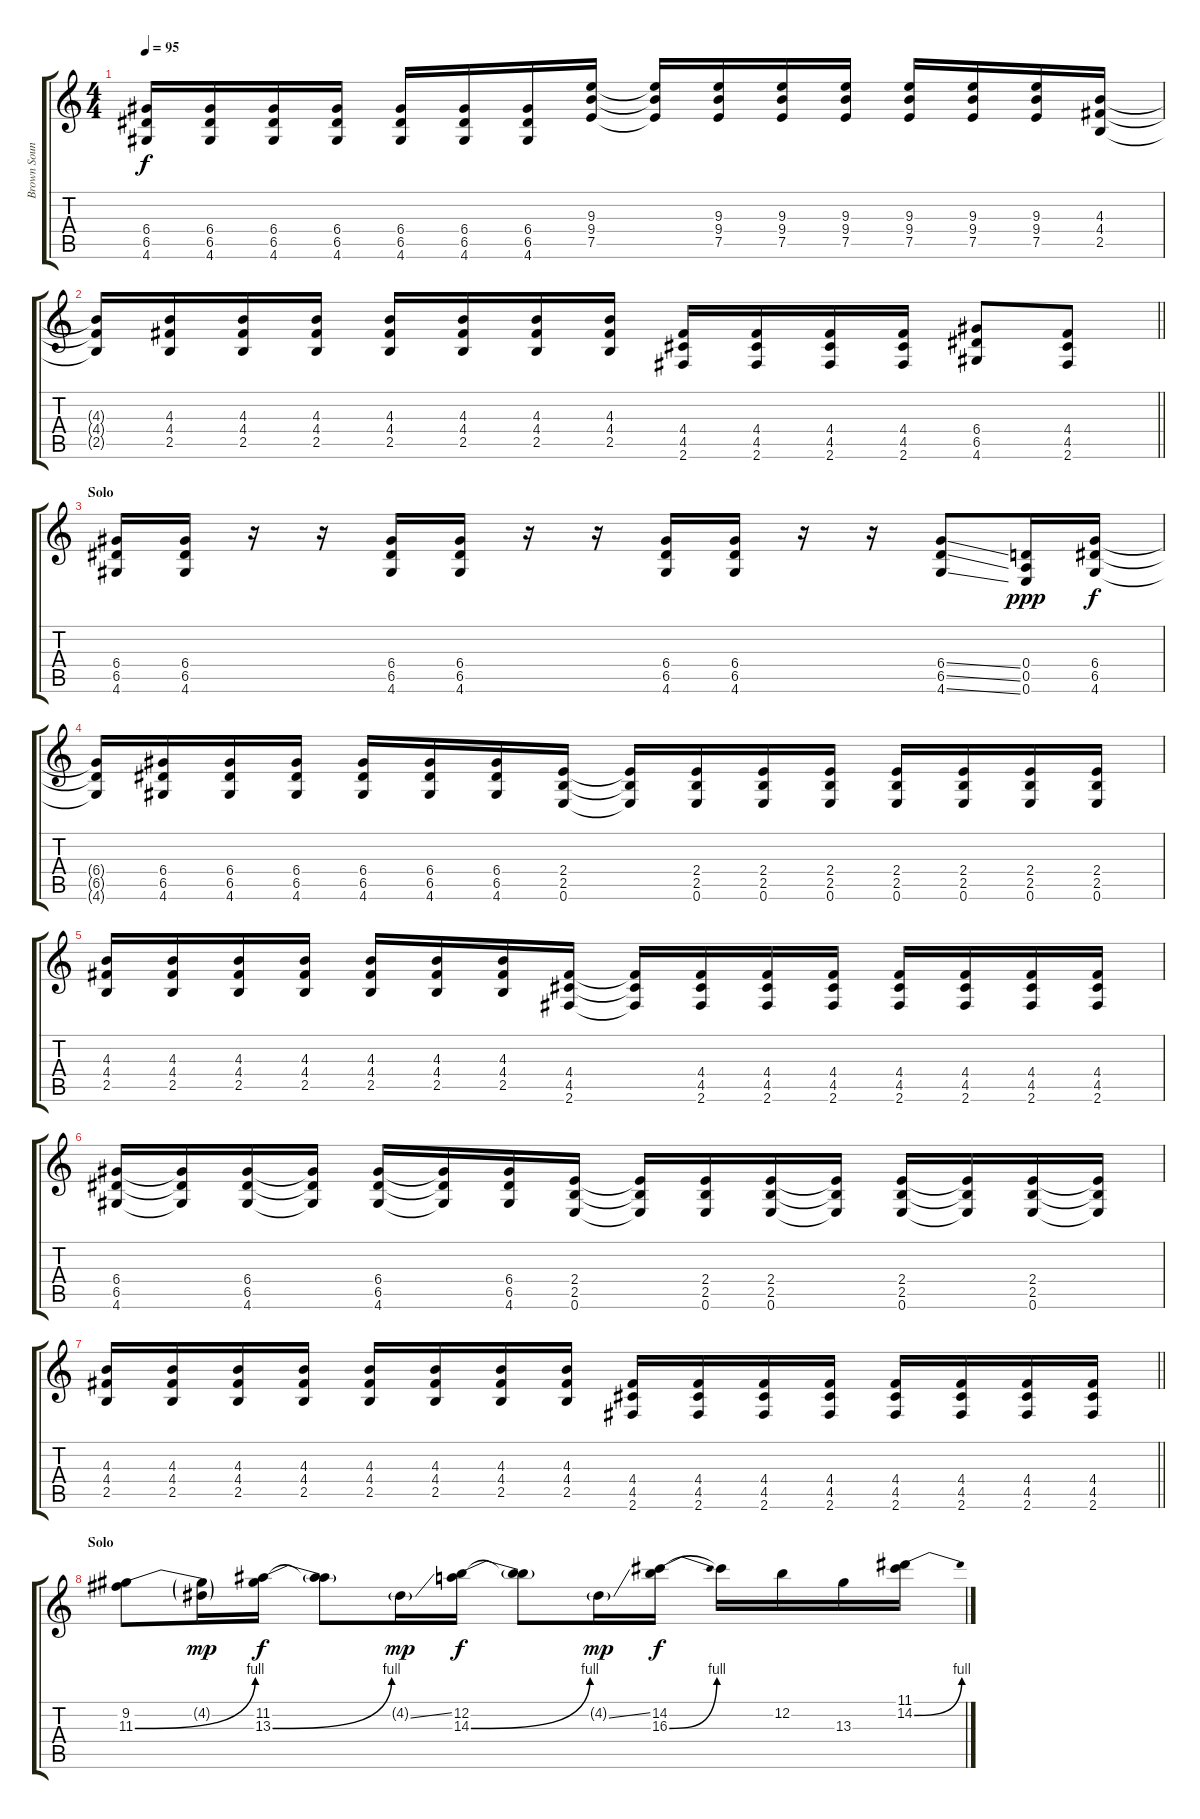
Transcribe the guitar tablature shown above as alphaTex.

\track ("Brown Sound" "Brown Soun") {instrument distortionguitar}
\staff {score tabs}
\tuning (E4 B3 G3 D3 A2 E2) {hide}
\ts (4 4)
\tempo 95
\clef g2
\ks c
(6.4{t} 6.5{t} 4.6{t}).16{dy f} (6.4 6.5 4.6).16 (6.4 6.5 4.6).16 (6.4 6.5 4.6).16 (6.4 6.5 4.6).16 (6.4 6.5 4.6).16 (6.4 6.5 4.6).16 (9.3 9.4 7.5).16 (9.3{t} 9.4{t} 7.5{t}).16 (9.3 9.4 7.5).16 (9.3 9.4 7.5).16 (9.3 9.4 7.5).16 (9.3 9.4 7.5).16 (9.3 9.4 7.5).16 (9.3 9.4 7.5).16 (4.3 4.4 2.5).16 |
\barLineRight lightlight
(4.3{t} 4.4{t} 2.5{t}).16 (4.3 4.4 2.5).16 (4.3 4.4 2.5).16 (4.3 4.4 2.5).16 (4.3 4.4 2.5).16 (4.3 4.4 2.5).16 (4.3 4.4 2.5).16 (4.3 4.4 2.5).16 (4.4 4.5 2.6).16 (4.4 4.5 2.6).16 (4.4 4.5 2.6).16 (4.4 4.5 2.6).16 (6.4 6.5 4.6).8 (4.4 4.5 2.6).8 |
\section ("" "Solo")
(6.4 6.5 4.6).16 (6.4 6.5 4.6).16 r.16 r.16 (6.4 6.5 4.6).16 (6.4 6.5 4.6).16 r.16 r.16 (6.4 6.5 4.6).16 (6.4 6.5 4.6).16 r.16 r.16 (6.4{ss} 6.5{ss} 4.6{ss}).8 (0.4 0.5 0.6).16{dy ppp} (6.4 6.5 4.6).16{dy f} |
(6.4{t} 6.5{t} 4.6{t}).16 (6.4 6.5 4.6).16 (6.4 6.5 4.6).16 (6.4 6.5 4.6).16 (6.4 6.5 4.6).16 (6.4 6.5 4.6).16 (6.4 6.5 4.6).16 (2.4 2.5 0.6).16 (2.4{t} 2.5{t} 0.6{t}).16 (2.4 2.5 0.6).16 (2.4 2.5 0.6).16 (2.4 2.5 0.6).16 (2.4 2.5 0.6).16 (2.4 2.5 0.6).16 (2.4 2.5 0.6).16 (2.4 2.5 0.6).16 |
(4.3 4.4 2.5).16 (4.3 4.4 2.5).16 (4.3 4.4 2.5).16 (4.3 4.4 2.5).16 (4.3 4.4 2.5).16 (4.3 4.4 2.5).16 (4.3 4.4 2.5).16 (4.4 4.5 2.6).16 (4.4{t} 4.5{t} 2.6{t}).16 (4.4 4.5 2.6).16 (4.4 4.5 2.6).16 (4.4 4.5 2.6).16 (4.4 4.5 2.6).16 (4.4 4.5 2.6).16 (4.4 4.5 2.6).16 (4.4 4.5 2.6).16 |
(6.4 6.5 4.6).16 (6.4{t} 6.5{t} 4.6{t}).16 (6.4 6.5 4.6).16 (6.4{t} 6.5{t} 4.6{t}).16 (6.4 6.5 4.6).16 (6.4{t} 6.5{t} 4.6{t}).16 (6.4 6.5 4.6).16 (2.4 2.5 0.6).16 (2.4{t} 2.5{t} 0.6{t}).16 (2.4 2.5 0.6).16 (2.4 2.5 0.6).16 (2.4{t} 2.5{t} 0.6{t}).16 (2.4 2.5 0.6).16 (2.4{t} 2.5{t} 0.6{t}).16 (2.4 2.5 0.6).16 (2.4{t} 2.5{t} 0.6{t}).16 |
\barLineRight lightlight
(4.3 4.4 2.5).16 (4.3 4.4 2.5).16 (4.3 4.4 2.5).16 (4.3 4.4 2.5).16 (4.3 4.4 2.5).16 (4.3 4.4 2.5).16 (4.3 4.4 2.5).16 (4.3 4.4 2.5).16 (4.4 4.5 2.6).16 (4.4 4.5 2.6).16 (4.4 4.5 2.6).16 (4.4 4.5 2.6).16 (4.4 4.5 2.6).16 (4.4 4.5 2.6).16 (4.4 4.5 2.6).16 (4.4 4.5 2.6).16 |
\section ("" "Solo")
(9.2 11.3{be (bend 0 0 60 4)}).8 (4.2{g} 11.3{t}).16{dy mp} (11.2 13.3{be (bend 0 0 60 4)}).16{dy f} (11.2{t} 13.3{t}).8 4.2{ss g}.16{dy mp} (12.2 14.3{be (bend 0 0 60 4)}).16{dy f} (12.2{t} 14.3{t}).8 4.2{ss g}.16{dy mp} (14.2 16.3{be (bend 0 0 60 4)}).16{dy f} 14.2{t}.16 12.2.16 13.3.16 (11.1 14.2{be (bend 0 0 60 4)}).16
